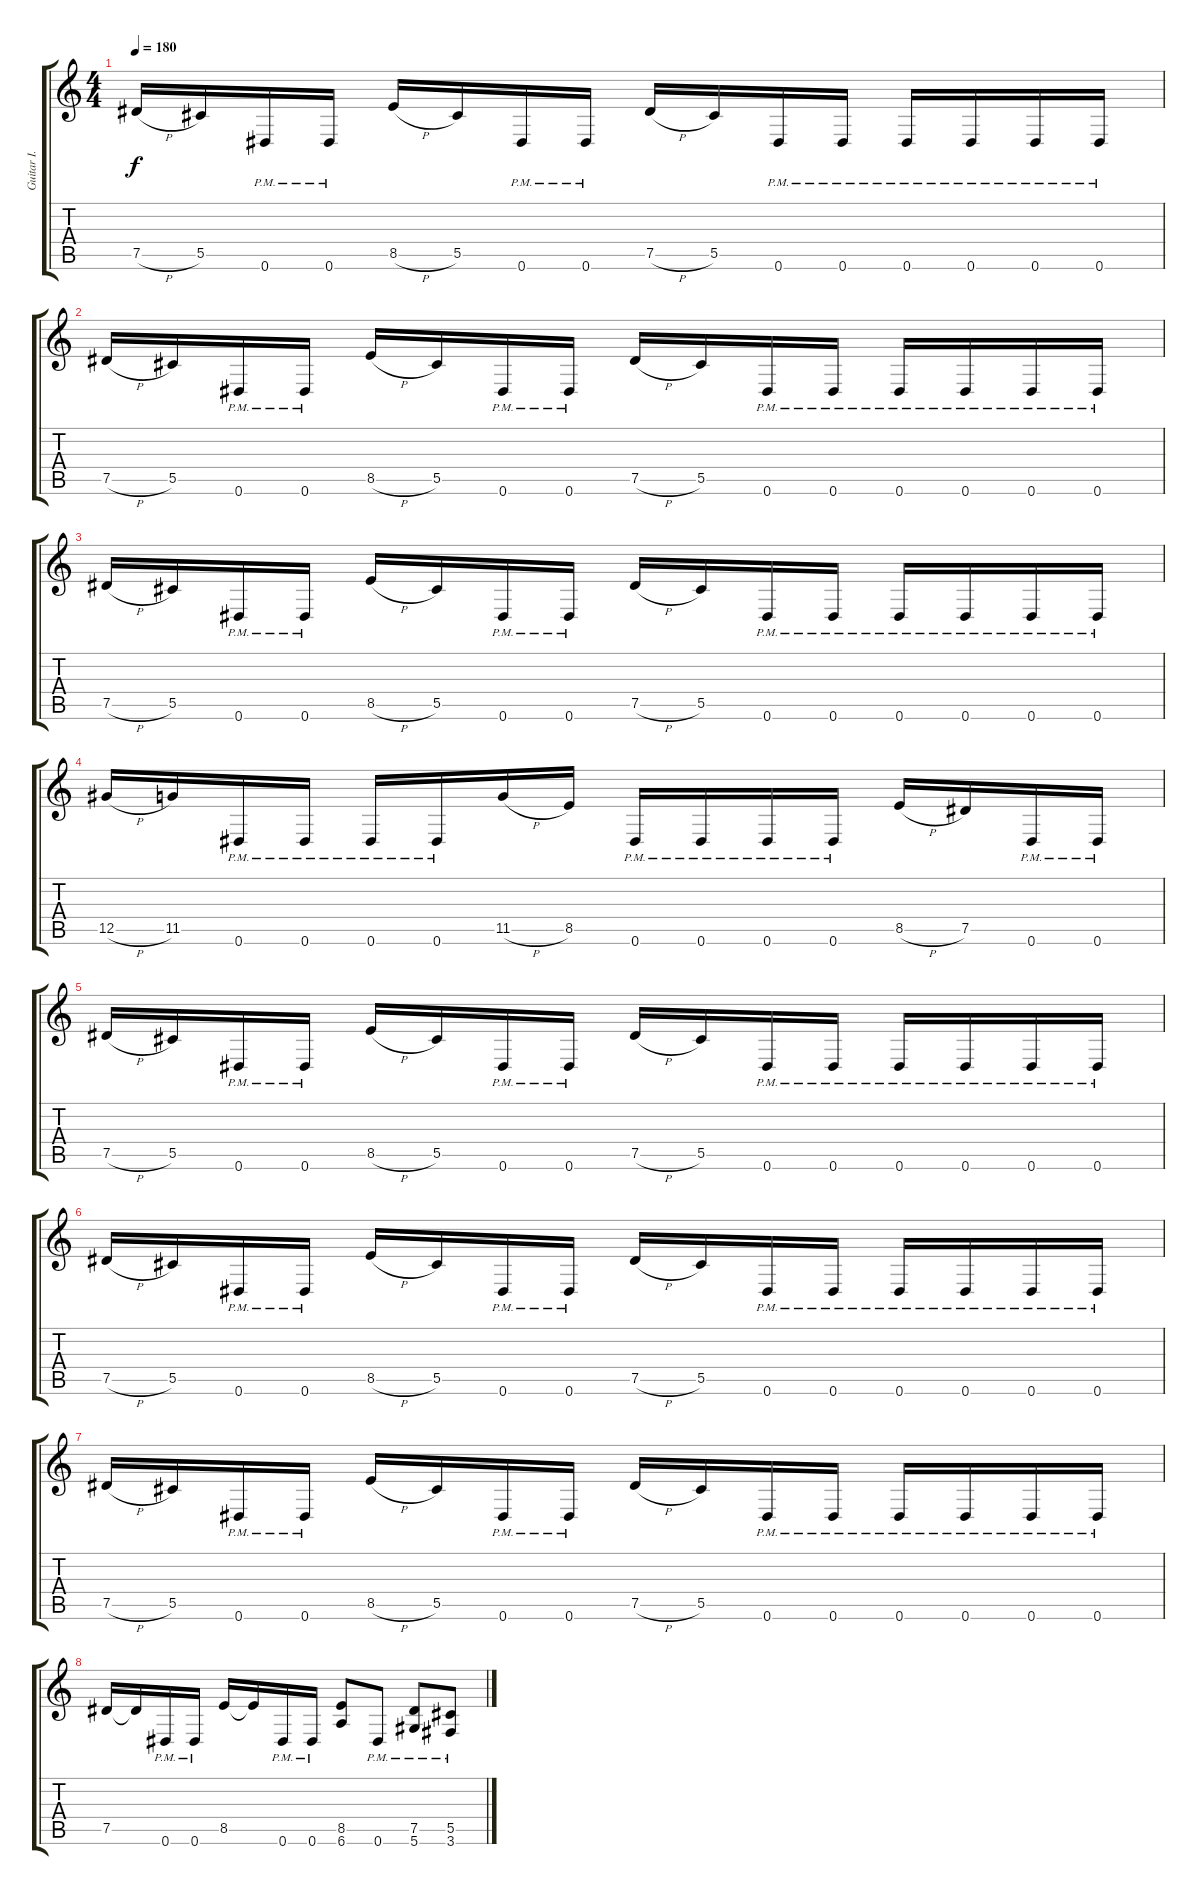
\track ("Guitar I." "Guitar I.") {instrument distortionguitar}
\staff {score tabs}
\tuning (Eb4 Bb3 Gb3 Db3 Ab2 Eb2) {hide}
\ts (4 4)
\tempo 180
\clef g2
\ks c
7.5{h}.16{dy f instrument distortionguitar} 5.5.16 0.6{pm}.16 0.6{pm}.16 8.5{h}.16 5.5.16 0.6{pm}.16 0.6{pm}.16 7.5{h}.16 5.5.16 0.6{pm}.16 0.6{pm}.16 0.6{pm}.16 0.6{pm}.16 0.6{pm}.16 0.6{pm}.16 |
7.5{h}.16 5.5.16 0.6{pm}.16 0.6{pm}.16 8.5{h}.16 5.5.16 0.6{pm}.16 0.6{pm}.16 7.5{h}.16 5.5.16 0.6{pm}.16 0.6{pm}.16 0.6{pm}.16 0.6{pm}.16 0.6{pm}.16 0.6{pm}.16 |
7.5{h}.16 5.5.16 0.6{pm}.16 0.6{pm}.16 8.5{h}.16 5.5.16 0.6{pm}.16 0.6{pm}.16 7.5{h}.16 5.5.16 0.6{pm}.16 0.6{pm}.16 0.6{pm}.16 0.6{pm}.16 0.6{pm}.16 0.6{pm}.16 |
12.5{h}.16 11.5.16 0.6{pm}.16 0.6{pm}.16 0.6{pm}.16 0.6{pm}.16 11.5{h}.16 8.5.16 0.6{pm}.16 0.6{pm}.16 0.6{pm}.16 0.6{pm}.16 8.5{h}.16 7.5.16 0.6{pm}.16 0.6{pm}.16 |
7.5{h}.16 5.5.16 0.6{pm}.16 0.6{pm}.16 8.5{h}.16 5.5.16 0.6{pm}.16 0.6{pm}.16 7.5{h}.16 5.5.16 0.6{pm}.16 0.6{pm}.16 0.6{pm}.16 0.6{pm}.16 0.6{pm}.16 0.6{pm}.16 |
7.5{h}.16 5.5.16 0.6{pm}.16 0.6{pm}.16 8.5{h}.16 5.5.16 0.6{pm}.16 0.6{pm}.16 7.5{h}.16 5.5.16 0.6{pm}.16 0.6{pm}.16 0.6{pm}.16 0.6{pm}.16 0.6{pm}.16 0.6{pm}.16 |
7.5{h}.16 5.5.16 0.6{pm}.16 0.6{pm}.16 8.5{h}.16 5.5.16 0.6{pm}.16 0.6{pm}.16 7.5{h}.16 5.5.16 0.6{pm}.16 0.6{pm}.16 0.6{pm}.16 0.6{pm}.16 0.6{pm}.16 0.6{pm}.16 |
7.5.16 7.5{t}.16 0.6{pm}.16 0.6{pm}.16 8.5.16 8.5{t}.16 0.6{pm}.16 0.6{pm}.16 (8.5 6.6).8 0.6{pm}.8 (7.5{pm} 5.6{pm}).8 (5.5{pm} 3.6{pm}).8
